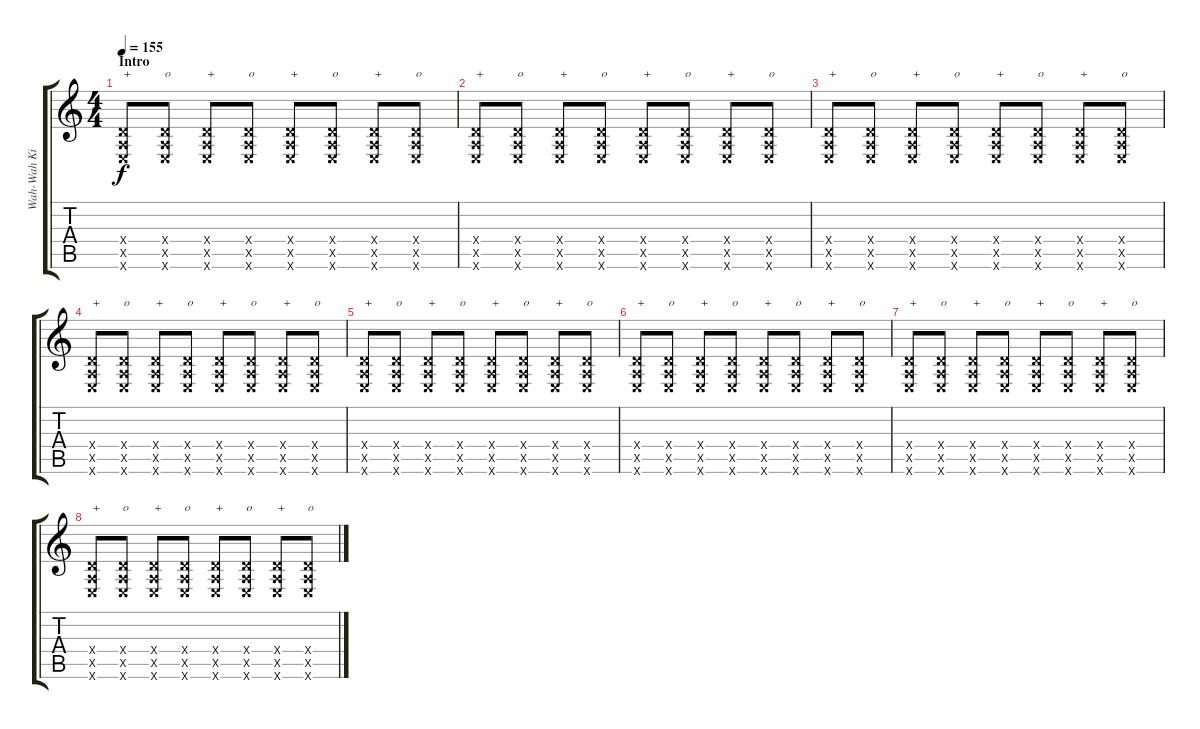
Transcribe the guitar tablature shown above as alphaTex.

\track ("Wah-Wah Kitara" "Wah-Wah Ki") {instrument distortionguitar}
\staff {score tabs}
\tuning (E4 B3 G3 D3 A2 E2) {hide}
\ts (4 4)
\section ("" "Intro")
\tempo 155
\clef g2
\ks c
(0.4{x} 0.5{x} 0.6{x}).8{txt "+" dy f instrument distortionguitar} (0.4{x} 0.5{x} 0.6{x}).8{txt "o"} (0.4{x} 0.5{x} 0.6{x}).8{txt "+"} (0.4{x} 0.5{x} 0.6{x}).8{txt "o"} (0.4{x} 0.5{x} 0.6{x}).8{txt "+"} (0.4{x} 0.5{x} 0.6{x}).8{txt "o"} (0.4{x} 0.5{x} 0.6{x}).8{txt "+"} (0.4{x} 0.5{x} 0.6{x}).8{txt "o"} |
(0.4{x} 0.5{x} 0.6{x}).8{txt "+"} (0.4{x} 0.5{x} 0.6{x}).8{txt "o"} (0.4{x} 0.5{x} 0.6{x}).8{txt "+"} (0.4{x} 0.5{x} 0.6{x}).8{txt "o"} (0.4{x} 0.5{x} 0.6{x}).8{txt "+"} (0.4{x} 0.5{x} 0.6{x}).8{txt "o"} (0.4{x} 0.5{x} 0.6{x}).8{txt "+"} (0.4{x} 0.5{x} 0.6{x}).8{txt "o"} |
(0.4{x} 0.5{x} 0.6{x}).8{txt "+"} (0.4{x} 0.5{x} 0.6{x}).8{txt "o"} (0.4{x} 0.5{x} 0.6{x}).8{txt "+"} (0.4{x} 0.5{x} 0.6{x}).8{txt "o"} (0.4{x} 0.5{x} 0.6{x}).8{txt "+"} (0.4{x} 0.5{x} 0.6{x}).8{txt "o"} (0.4{x} 0.5{x} 0.6{x}).8{txt "+"} (0.4{x} 0.5{x} 0.6{x}).8{txt "o"} |
(0.4{x} 0.5{x} 0.6{x}).8{txt "+"} (0.4{x} 0.5{x} 0.6{x}).8{txt "o"} (0.4{x} 0.5{x} 0.6{x}).8{txt "+"} (0.4{x} 0.5{x} 0.6{x}).8{txt "o"} (0.4{x} 0.5{x} 0.6{x}).8{txt "+"} (0.4{x} 0.5{x} 0.6{x}).8{txt "o"} (0.4{x} 0.5{x} 0.6{x}).8{txt "+"} (0.4{x} 0.5{x} 0.6{x}).8{txt "o"} |
(0.4{x} 0.5{x} 0.6{x}).8{txt "+"} (0.4{x} 0.5{x} 0.6{x}).8{txt "o"} (0.4{x} 0.5{x} 0.6{x}).8{txt "+"} (0.4{x} 0.5{x} 0.6{x}).8{txt "o"} (0.4{x} 0.5{x} 0.6{x}).8{txt "+"} (0.4{x} 0.5{x} 0.6{x}).8{txt "o"} (0.4{x} 0.5{x} 0.6{x}).8{txt "+"} (0.4{x} 0.5{x} 0.6{x}).8{txt "o"} |
(0.4{x} 0.5{x} 0.6{x}).8{txt "+"} (0.4{x} 0.5{x} 0.6{x}).8{txt "o"} (0.4{x} 0.5{x} 0.6{x}).8{txt "+"} (0.4{x} 0.5{x} 0.6{x}).8{txt "o"} (0.4{x} 0.5{x} 0.6{x}).8{txt "+"} (0.4{x} 0.5{x} 0.6{x}).8{txt "o"} (0.4{x} 0.5{x} 0.6{x}).8{txt "+"} (0.4{x} 0.5{x} 0.6{x}).8{txt "o"} |
(0.4{x} 0.5{x} 0.6{x}).8{txt "+"} (0.4{x} 0.5{x} 0.6{x}).8{txt "o"} (0.4{x} 0.5{x} 0.6{x}).8{txt "+"} (0.4{x} 0.5{x} 0.6{x}).8{txt "o"} (0.4{x} 0.5{x} 0.6{x}).8{txt "+"} (0.4{x} 0.5{x} 0.6{x}).8{txt "o"} (0.4{x} 0.5{x} 0.6{x}).8{txt "+"} (0.4{x} 0.5{x} 0.6{x}).8{txt "o"} |
(0.4{x} 0.5{x} 0.6{x}).8{txt "+"} (0.4{x} 0.5{x} 0.6{x}).8{txt "o"} (0.4{x} 0.5{x} 0.6{x}).8{txt "+"} (0.4{x} 0.5{x} 0.6{x}).8{txt "o"} (0.4{x} 0.5{x} 0.6{x}).8{txt "+"} (0.4{x} 0.5{x} 0.6{x}).8{txt "o"} (0.4{x} 0.5{x} 0.6{x}).8{txt "+"} (0.4{x} 0.5{x} 0.6{x}).8{txt "o"}
